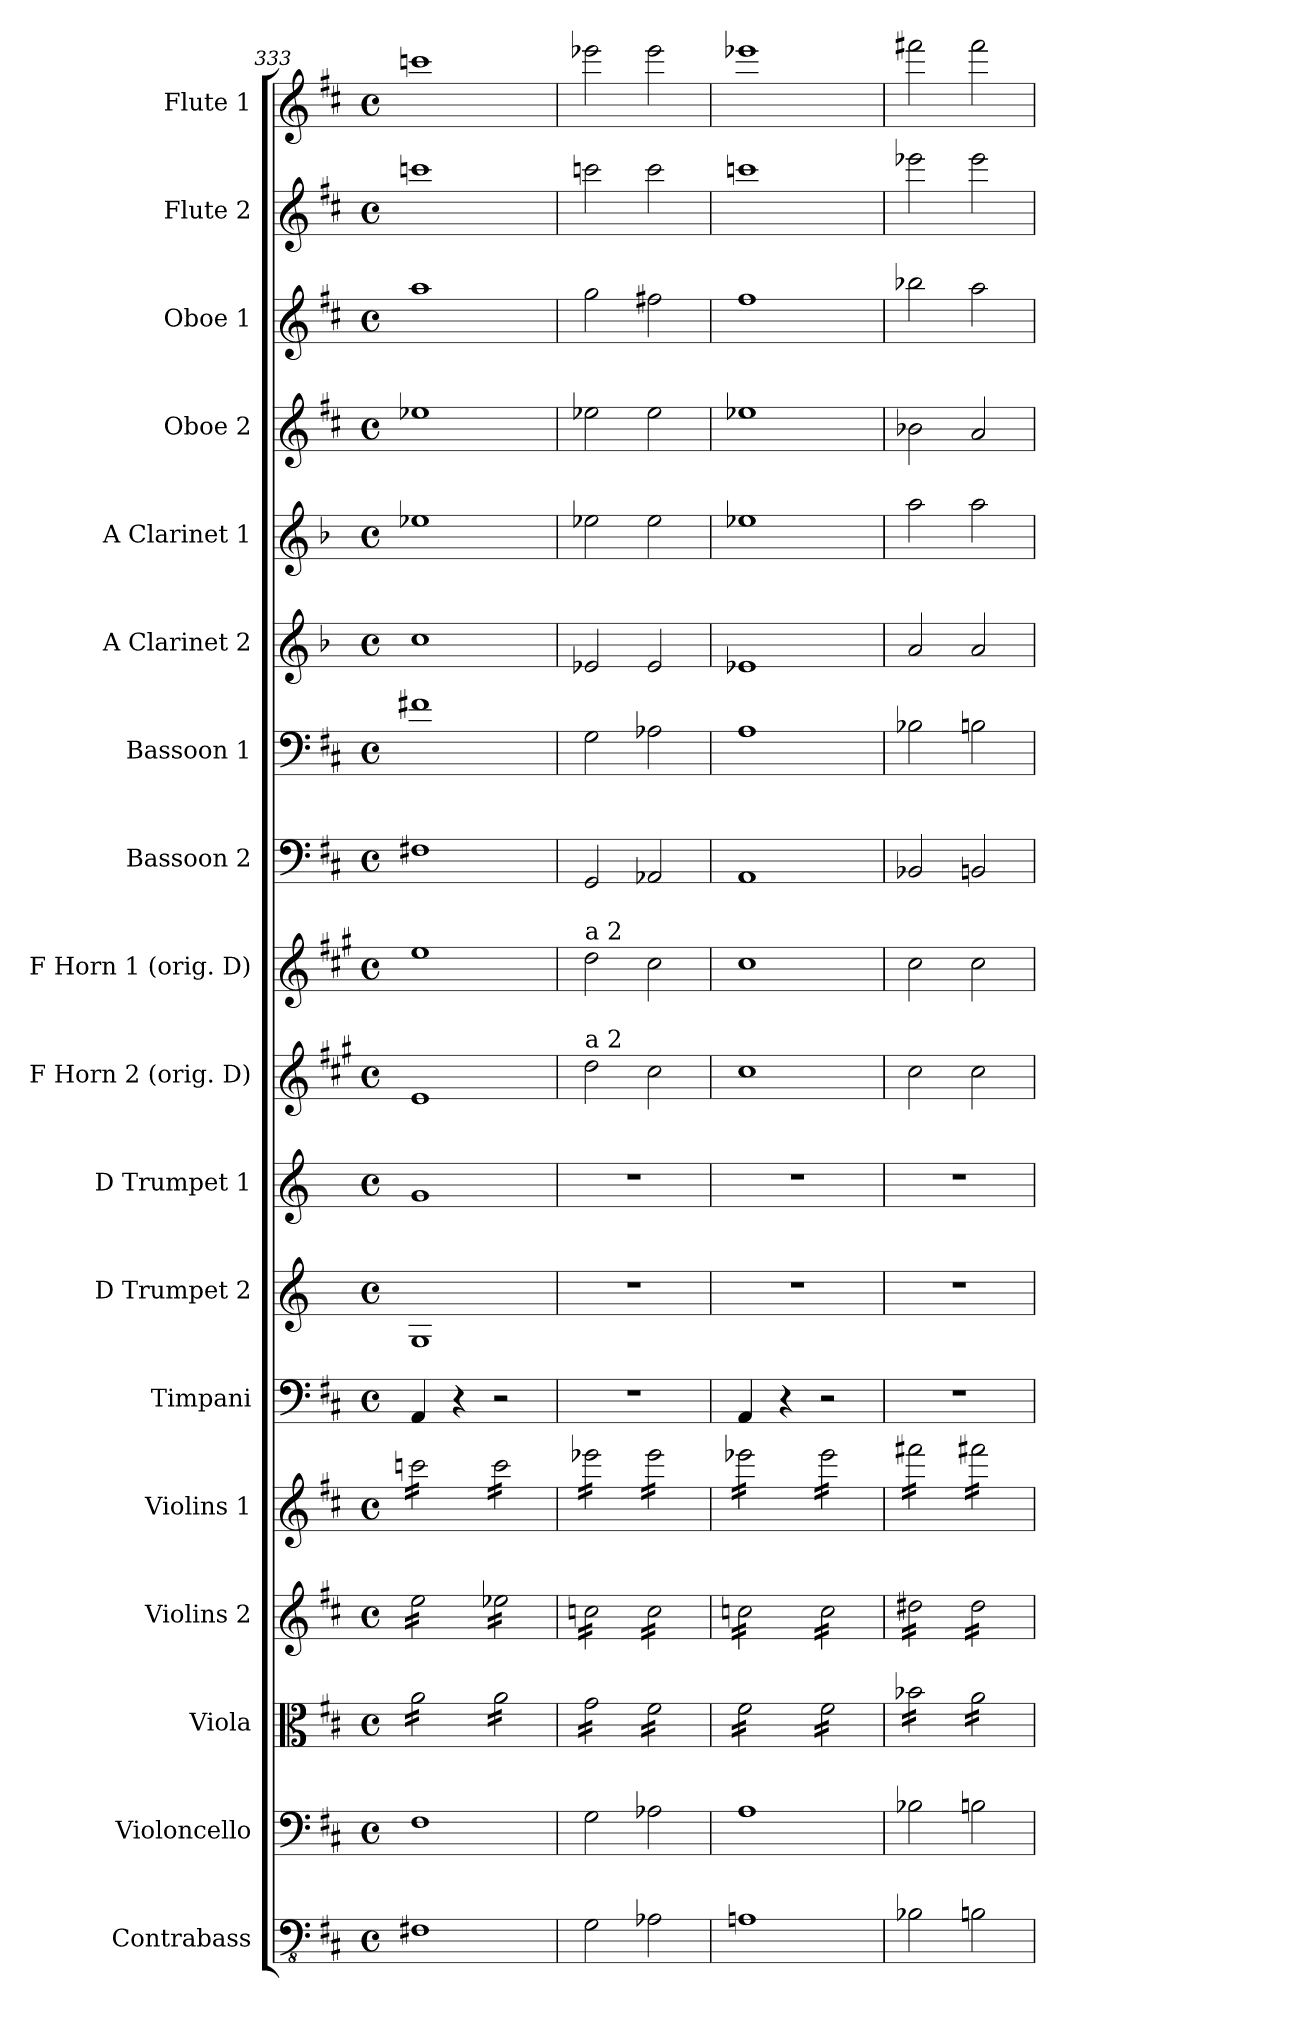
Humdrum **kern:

**kern	**kern	**kern	**kern	**kern	**kern	**kern	**kern	**kern	**kern	**kern	**kern	**kern	**kern	**kern	**kern	**kern	**kern
*part18	*part17	*part16	*part15	*part14	*part13	*part12	*part11	*part10	*part9	*part8	*part7	*part6	*part5	*part4	*part3	*part2	*part1
*staff18	*staff17	*staff16	*staff15	*staff14	*staff13	*staff12	*staff11	*staff10	*staff9	*staff8	*staff7	*staff6	*staff5	*staff4	*staff3	*staff2	*staff1
*I"Contrabass	*I"Violoncello	*I"Viola	*I"Violins 2	*I"Violins 1	*I"Timpani	*I"D Trumpet 2	*I"D Trumpet 1	*I"F Horn 2 (orig.  D)	*I"F Horn 1 (orig.  D)	*I"Bassoon 2	*I"Bassoon 1	*I"A Clarinet 2	*I"A Clarinet 1	*I"Oboe 2	*I"Oboe 1	*I"Flute 2	*I"Flute 1
*I'Cb	*I'Vc	*I'Vla	*I'Vln 2	*I'Vln 1	*I'Timp	*I'Tpt 2	*I'Tpt 1	*I'Hn 2	*I'Hn 1	*I'Bsn 2	*I'Bsn 1	*I'Cl 2	*I'Cl 1	*I'Ob 2	*I'Ob 1	*I'Fl 2	*I'Fl 1
*clefFv4	*clefF4	*clefC3	*clefG2	*clefG2	*clefF4	*clefG2	*clefG2	*clefG2	*clefG2	*clefF4	*clefF4	*clefG2	*clefG2	*clefG2	*clefG2	*clefG2	*clefG2
*	*	*	*	*	*	*ITrd-1c-2	*ITrd-1c-2	*ITrd4c7	*ITrd4c7	*	*	*ITrd2c3	*ITrd2c3	*	*	*	*
*k[f#c#]	*k[f#c#]	*k[f#c#]	*k[f#c#]	*k[f#c#]	*k[f#c#]	*k[f#c#]	*k[f#c#]	*k[f#c#]	*k[f#c#]	*k[f#c#]	*k[f#c#]	*k[f#c#]	*k[f#c#]	*k[f#c#]	*k[f#c#]	*k[f#c#]	*k[f#c#]
*M4/4	*M4/4	*M4/4	*M4/4	*M4/4	*M4/4	*M4/4	*M4/4	*M4/4	*M4/4	*M4/4	*M4/4	*M4/4	*M4/4	*M4/4	*M4/4	*M4/4	*M4/4
*met(c)	*met(c)	*met(c)	*met(c)	*met(c)	*met(c)	*met(c)	*met(c)	*met(c)	*met(c)	*met(c)	*met(c)	*met(c)	*met(c)	*met(c)	*met(c)	*met(c)	*met(c)
=333	=333	=333	=333	=333	=333	=333	=333	=333	=333	=333	=333	=333	=333	=333	=333	=333	=333
*	*	*tremolo	*	*	*	*	*	*	*	*	*	*	*	*	*	*	*
*	*	*	*tremolo	*	*	*	*	*	*	*	*	*	*	*	*	*	*
*	*	*	*	*tremolo	*	*	*	*	*	*	*	*	*	*	*	*	*
1FF#X	1F#	16a\LL	16ee\LL	16cccn\LL	4AA/	1A	1a	1A	1a	1F#X	1f#X	1a	1ccn	1ee-X	1aa	1cccn	1cccn
.	.	16a\	16ee\	16cccn\	.	.	.	.	.	.	.	.	.	.	.	.	.
.	.	16a\	16ee\	16cccn\	.	.	.	.	.	.	.	.	.	.	.	.	.
.	.	16a\	16ee\	16cccn\	.	.	.	.	.	.	.	.	.	.	.	.	.
.	.	16a\	16ee\	16cccn\	4r	.	.	.	.	.	.	.	.	.	.	.	.
.	.	16a\	16ee\	16cccn\	.	.	.	.	.	.	.	.	.	.	.	.	.
.	.	16a\	16ee\	16cccn\	.	.	.	.	.	.	.	.	.	.	.	.	.
.	.	16a\JJ	16ee\JJ	16cccn\JJ	.	.	.	.	.	.	.	.	.	.	.	.	.
.	.	16a\LL	16ee-X\LL	16ccc\LL	2r	.	.	.	.	.	.	.	.	.	.	.	.
.	.	16a\	16ee-X\	16ccc\	.	.	.	.	.	.	.	.	.	.	.	.	.
.	.	16a\	16ee-X\	16ccc\	.	.	.	.	.	.	.	.	.	.	.	.	.
.	.	16a\	16ee-X\	16ccc\	.	.	.	.	.	.	.	.	.	.	.	.	.
.	.	16a\	16ee-X\	16ccc\	.	.	.	.	.	.	.	.	.	.	.	.	.
.	.	16a\	16ee-X\	16ccc\	.	.	.	.	.	.	.	.	.	.	.	.	.
.	.	16a\	16ee-X\	16ccc\	.	.	.	.	.	.	.	.	.	.	.	.	.
.	.	16a\JJ	16ee-X\JJ	16ccc\JJ	.	.	.	.	.	.	.	.	.	.	.	.	.
=334	=334	=334	=334	=334	=334	=334	=334	=334	=334	=334	=334	=334	=334	=334	=334	=334	=334
!	!	!	!	!	!	!	!	!	!LO:TX:a:t=a 2	!	!	!	!	!	!	!	!
!	!	!	!	!	!	!	!	!LO:TX:a:t=a 2	!	!	!	!	!	!	!	!	!
2GG\	2G\	16g\LL	16ccn\LL	16eee-X\LL	1r	1r	1r	2g\	2g\	2GG/	2G\	2cn/	2ccn\	2ee-X\	2gg\	2cccn\	2eee-X\
.	.	16g\	16ccn\	16eee-X\	.	.	.	.	.	.	.	.	.	.	.	.	.
.	.	16g\	16ccn\	16eee-X\	.	.	.	.	.	.	.	.	.	.	.	.	.
.	.	16g\	16ccn\	16eee-X\	.	.	.	.	.	.	.	.	.	.	.	.	.
.	.	16g\	16ccn\	16eee-X\	.	.	.	.	.	.	.	.	.	.	.	.	.
.	.	16g\	16ccn\	16eee-X\	.	.	.	.	.	.	.	.	.	.	.	.	.
.	.	16g\	16ccn\	16eee-X\	.	.	.	.	.	.	.	.	.	.	.	.	.
.	.	16g\JJ	16ccn\JJ	16eee-X\JJ	.	.	.	.	.	.	.	.	.	.	.	.	.
2AA-X\	2A-X\	16f#\LL	16cc\LL	16eee-\LL	.	.	.	2f#\	2f#\	2AA-X/	2A-X\	2c/	2cc\	2ee-\	2ff#X\	2ccc\	2eee-\
.	.	16f#\	16cc\	16eee-\	.	.	.	.	.	.	.	.	.	.	.	.	.
.	.	16f#\	16cc\	16eee-\	.	.	.	.	.	.	.	.	.	.	.	.	.
.	.	16f#\	16cc\	16eee-\	.	.	.	.	.	.	.	.	.	.	.	.	.
.	.	16f#\	16cc\	16eee-\	.	.	.	.	.	.	.	.	.	.	.	.	.
.	.	16f#\	16cc\	16eee-\	.	.	.	.	.	.	.	.	.	.	.	.	.
.	.	16f#\	16cc\	16eee-\	.	.	.	.	.	.	.	.	.	.	.	.	.
.	.	16f#\JJ	16cc\JJ	16eee-\JJ	.	.	.	.	.	.	.	.	.	.	.	.	.
=335	=335	=335	=335	=335	=335	=335	=335	=335	=335	=335	=335	=335	=335	=335	=335	=335	=335
1AAn	1A	16f#\LL	16ccn\LL	16eee-X\LL	4AA/	1r	1r	1f#	1f#	1AA	1A	1cn	1ccn	1ee-X	1ff#	1cccn	1eee-X
.	.	16f#\	16ccn\	16eee-X\	.	.	.	.	.	.	.	.	.	.	.	.	.
.	.	16f#\	16ccn\	16eee-X\	.	.	.	.	.	.	.	.	.	.	.	.	.
.	.	16f#\	16ccn\	16eee-X\	.	.	.	.	.	.	.	.	.	.	.	.	.
.	.	16f#\	16ccn\	16eee-X\	4r	.	.	.	.	.	.	.	.	.	.	.	.
.	.	16f#\	16ccn\	16eee-X\	.	.	.	.	.	.	.	.	.	.	.	.	.
.	.	16f#\	16ccn\	16eee-X\	.	.	.	.	.	.	.	.	.	.	.	.	.
.	.	16f#\JJ	16ccn\JJ	16eee-X\JJ	.	.	.	.	.	.	.	.	.	.	.	.	.
.	.	16f#\LL	16cc\LL	16eee-\LL	2r	.	.	.	.	.	.	.	.	.	.	.	.
.	.	16f#\	16cc\	16eee-\	.	.	.	.	.	.	.	.	.	.	.	.	.
.	.	16f#\	16cc\	16eee-\	.	.	.	.	.	.	.	.	.	.	.	.	.
.	.	16f#\	16cc\	16eee-\	.	.	.	.	.	.	.	.	.	.	.	.	.
.	.	16f#\	16cc\	16eee-\	.	.	.	.	.	.	.	.	.	.	.	.	.
.	.	16f#\	16cc\	16eee-\	.	.	.	.	.	.	.	.	.	.	.	.	.
.	.	16f#\	16cc\	16eee-\	.	.	.	.	.	.	.	.	.	.	.	.	.
.	.	16f#\JJ	16cc\JJ	16eee-\JJ	.	.	.	.	.	.	.	.	.	.	.	.	.
=336	=336	=336	=336	=336	=336	=336	=336	=336	=336	=336	=336	=336	=336	=336	=336	=336	=336
2BB-X\	2B-X\	16b-X\LL	16dd#X\LL	16fff#X\LL	1r	1r	1r	2f#\	2f#\	2BB-X/	2B-X\	2f#/	2ff#\	2b-X\	2bb-X\	2eee-X\	2fff#X\
.	.	16b-X\	16dd#X\	16fff#X\	.	.	.	.	.	.	.	.	.	.	.	.	.
.	.	16b-X\	16dd#X\	16fff#X\	.	.	.	.	.	.	.	.	.	.	.	.	.
.	.	16b-X\	16dd#X\	16fff#X\	.	.	.	.	.	.	.	.	.	.	.	.	.
.	.	16b-X\	16dd#X\	16fff#X\	.	.	.	.	.	.	.	.	.	.	.	.	.
.	.	16b-X\	16dd#X\	16fff#X\	.	.	.	.	.	.	.	.	.	.	.	.	.
.	.	16b-X\	16dd#X\	16fff#X\	.	.	.	.	.	.	.	.	.	.	.	.	.
.	.	16b-X\JJ	16dd#X\JJ	16fff#X\JJ	.	.	.	.	.	.	.	.	.	.	.	.	.
2BBn\	2Bn\	16a\LL	16dd#\LL	16fff#X\LL	.	.	.	2f#\	2f#\	2BBn/	2Bn\	2f#/	2ff#\	2a/	2aa\	2eee-\	2fff#\
.	.	16a\	16dd#\	16fff#X\	.	.	.	.	.	.	.	.	.	.	.	.	.
.	.	16a\	16dd#\	16fff#X\	.	.	.	.	.	.	.	.	.	.	.	.	.
.	.	16a\	16dd#\	16fff#X\	.	.	.	.	.	.	.	.	.	.	.	.	.
.	.	16a\	16dd#\	16fff#X\	.	.	.	.	.	.	.	.	.	.	.	.	.
.	.	16a\	16dd#\	16fff#X\	.	.	.	.	.	.	.	.	.	.	.	.	.
.	.	16a\	16dd#\	16fff#X\	.	.	.	.	.	.	.	.	.	.	.	.	.
.	.	16a\JJ	16dd#\JJ	16fff#X\JJ	.	.	.	.	.	.	.	.	.	.	.	.	.
*	*	*	*	*Xtremolo	*	*	*	*	*	*	*	*	*	*	*	*	*
*	*	*	*Xtremolo	*	*	*	*	*	*	*	*	*	*	*	*	*	*
*	*	*Xtremolo	*	*	*	*	*	*	*	*	*	*	*	*	*	*	*
=	=	=	=	=	=	=	=	=	=	=	=	=	=	=	=	=	=
*-	*-	*-	*-	*-	*-	*-	*-	*-	*-	*-	*-	*-	*-	*-	*-	*-	*-
